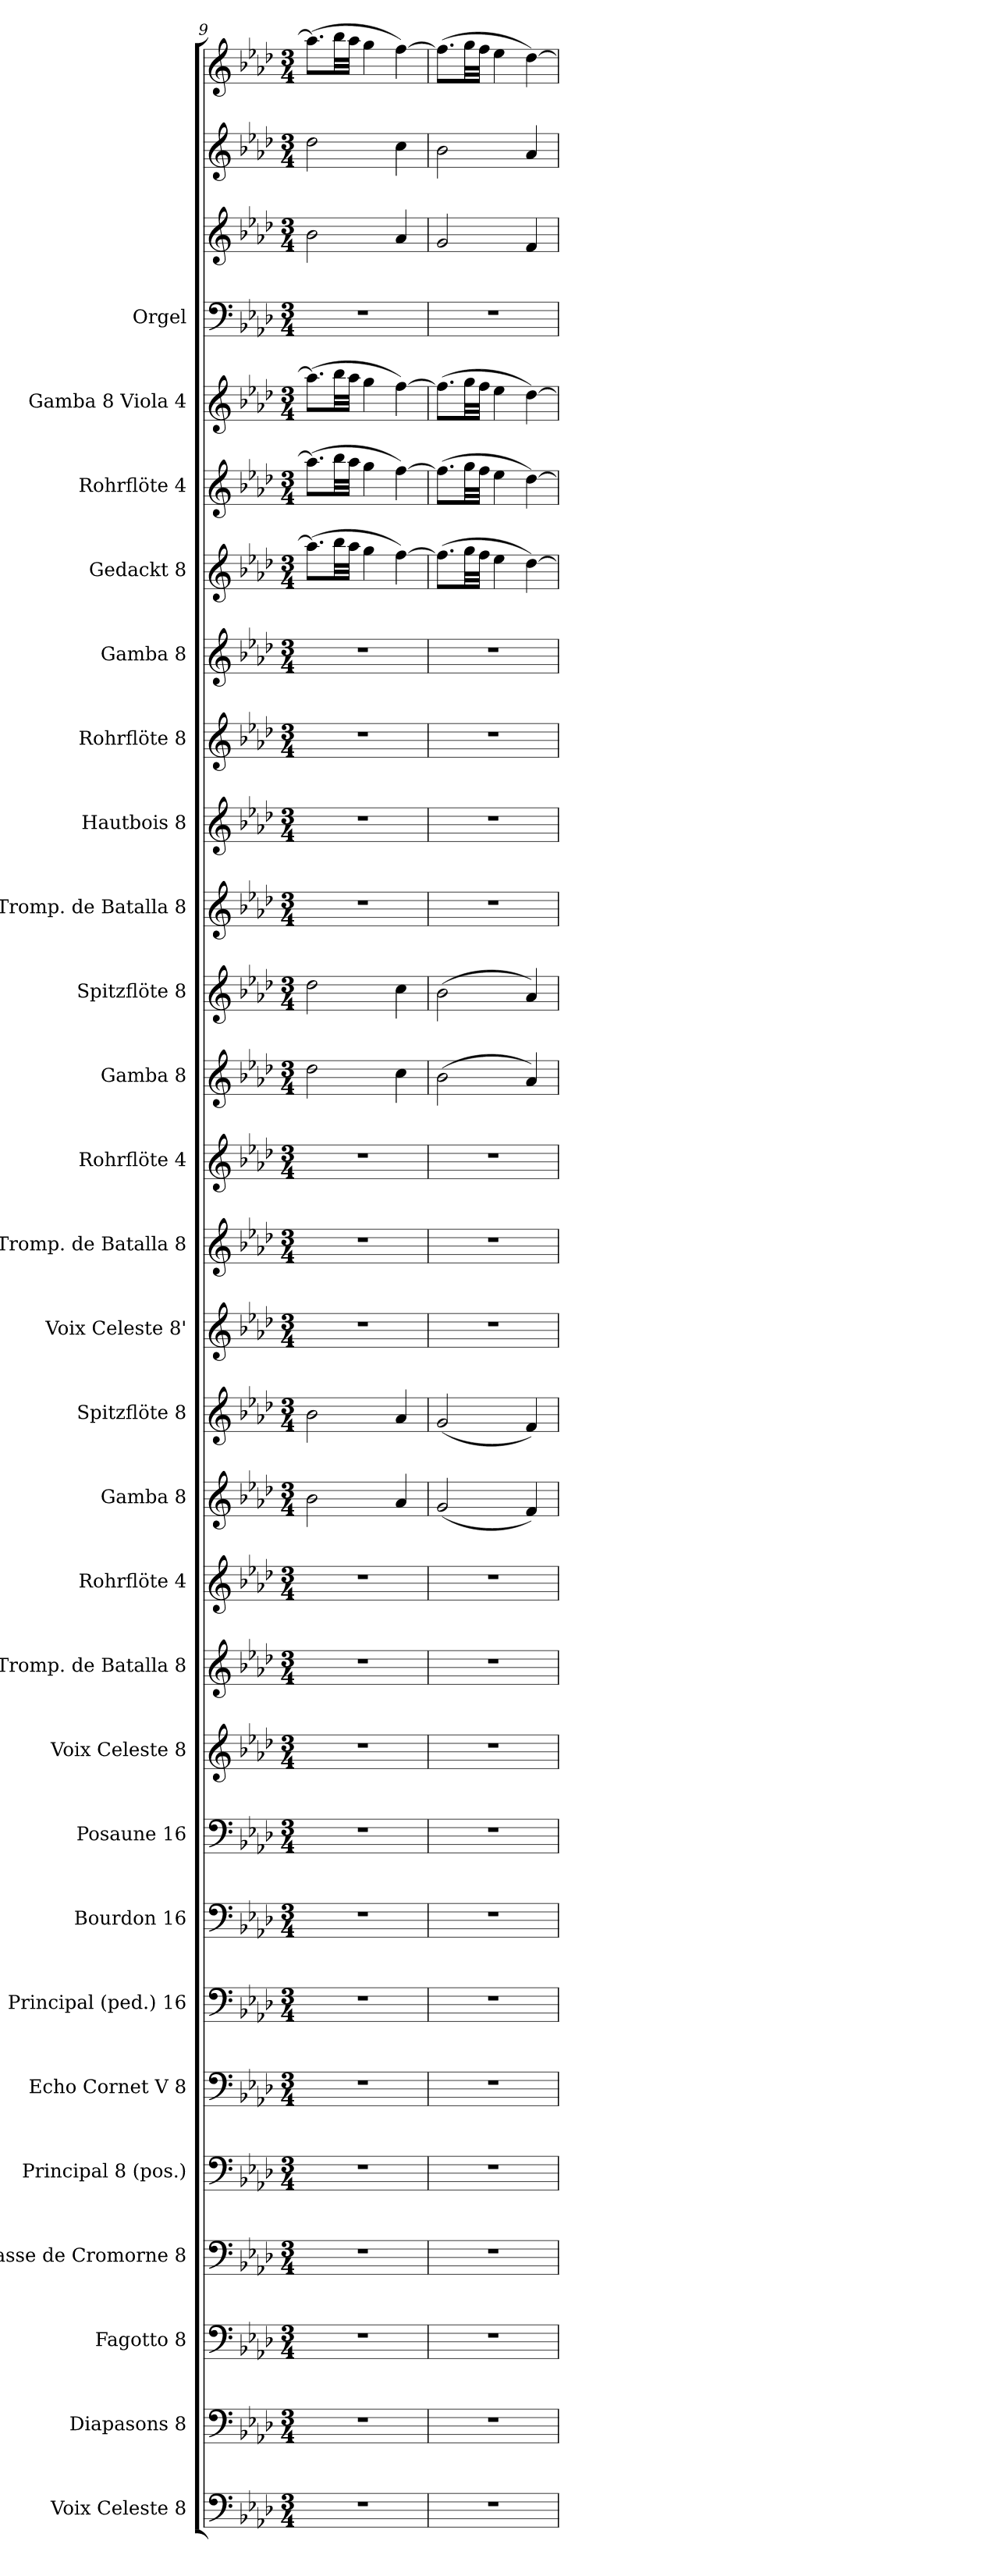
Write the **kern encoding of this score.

**kern	**kern	**kern	**kern	**kern	**kern	**kern	**kern	**kern	**kern	**kern	**kern	**kern	**kern	**kern	**kern	**kern	**kern	**kern	**kern	**kern	**kern	**kern	**kern	**kern	**kern	**kern	**kern	**kern	**kern
*part27	*part26	*part25	*part24	*part23	*part22	*part21	*part20	*part19	*part18	*part17	*part16	*part15	*part14	*part13	*part12	*part11	*part10	*part9	*part8	*part7	*part6	*part5	*part4	*part3	*part2	*part1	*part1	*part1	*part1
*staff30	*staff29	*staff28	*staff27	*staff26	*staff25	*staff24	*staff23	*staff22	*staff21	*staff20	*staff19	*staff18	*staff17	*staff16	*staff15	*staff14	*staff13	*staff12	*staff11	*staff10	*staff9	*staff8	*staff7	*staff6	*staff5	*staff4	*staff3	*staff2	*staff1
*I"Voix Celeste 8	*I"Diapasons 8	*I"Fagotto 8	*I"Basse de Cromorne 8	*I"Principal 8 (pos.)	*I"Echo Cornet V 8	*I"Principal (ped.) 16	*I"Bourdon 16	*I"Posaune 16	*I"Voix Celeste 8	*I"Tromp. de Batalla 8	*I"Rohrflöte 4	*I"Gamba 8	*I"Spitzflöte 8	*I"Voix Celeste 8'	*I"Tromp. de Batalla 8	*I"Rohrflöte 4	*I"Gamba 8	*I"Spitzflöte 8	*I"Tromp. de Batalla 8	*I"Hautbois 8	*I"Rohrflöte 8	*I"Gamba 8	*I"Gedackt 8	*I"Rohrflöte 4	*I"Gamba 8 Viola 4	*I"Orgel	*	*	*
*clefF4	*clefF4	*clefF4	*clefF4	*clefF4	*clefF4	*clefF4	*clefF4	*clefF4	*clefG2	*clefG2	*clefG2	*clefG2	*clefG2	*clefG2	*clefG2	*clefG2	*clefG2	*clefG2	*clefG2	*clefG2	*clefG2	*clefG2	*clefG2	*clefG2	*clefG2	*clefF4	*clefG2	*clefG2	*clefG2
*k[b-e-a-d-]	*k[b-e-a-d-]	*k[b-e-a-d-]	*k[b-e-a-d-]	*k[b-e-a-d-]	*k[b-e-a-d-]	*k[b-e-a-d-]	*k[b-e-a-d-]	*k[b-e-a-d-]	*k[b-e-a-d-]	*k[b-e-a-d-]	*k[b-e-a-d-]	*k[b-e-a-d-]	*k[b-e-a-d-]	*k[b-e-a-d-]	*k[b-e-a-d-]	*k[b-e-a-d-]	*k[b-e-a-d-]	*k[b-e-a-d-]	*k[b-e-a-d-]	*k[b-e-a-d-]	*k[b-e-a-d-]	*k[b-e-a-d-]	*k[b-e-a-d-]	*k[b-e-a-d-]	*k[b-e-a-d-]	*k[b-e-a-d-]	*k[b-e-a-d-]	*k[b-e-a-d-]	*k[b-e-a-d-]
*M3/4	*M3/4	*M3/4	*M3/4	*M3/4	*M3/4	*M3/4	*M3/4	*M3/4	*M3/4	*M3/4	*M3/4	*M3/4	*M3/4	*M3/4	*M3/4	*M3/4	*M3/4	*M3/4	*M3/4	*M3/4	*M3/4	*M3/4	*M3/4	*M3/4	*M3/4	*M3/4	*M3/4	*M3/4	*M3/4
=9	=9	=9	=9	=9	=9	=9	=9	=9	=9	=9	=9	=9	=9	=9	=9	=9	=9	=9	=9	=9	=9	=9	=9	=9	=9	=9	=9	=9	=9
2.r	2.r	2.r	2.r	2.r	2.r	2.r	2.r	2.r	2.r	2.r	2.r	2b-\	2b-\	2.r	2.r	2.r	2dd-\	2dd-\	2.r	2.r	2.r	2.r	(>8.aa-\L]	(>8.aa-\L]	(>8.aa-\L]	2.r	2b-\	2dd-\	(>8.aa-\L]
.	.	.	.	.	.	.	.	.	.	.	.	.	.	.	.	.	.	.	.	.	.	.	32bb-\LL	32bb-\LL	32bb-\LL	.	.	.	32bb-\LL
.	.	.	.	.	.	.	.	.	.	.	.	.	.	.	.	.	.	.	.	.	.	.	32aa-\JJJ	32aa-\JJJ	32aa-\JJJ	.	.	.	32aa-\JJJ
.	.	.	.	.	.	.	.	.	.	.	.	.	.	.	.	.	.	.	.	.	.	.	4gg\	4gg\	4gg\	.	.	.	4gg\
.	.	.	.	.	.	.	.	.	.	.	.	4a-/	4a-/	.	.	.	4cc\	4cc\	.	.	.	.	[4ff\)	[4ff\)	[4ff\)	.	4a-/	4cc\	[4ff\)
=10	=10	=10	=10	=10	=10	=10	=10	=10	=10	=10	=10	=10	=10	=10	=10	=10	=10	=10	=10	=10	=10	=10	=10	=10	=10	=10	=10	=10	=10
2.r	2.r	2.r	2.r	2.r	2.r	2.r	2.r	2.r	2.r	2.r	2.r	(<2g/	(<2g/	2.r	2.r	2.r	(>2b-\	(>2b-\	2.r	2.r	2.r	2.r	(>8.ff\L]	(>8.ff\L]	(>8.ff\L]	2.r	2g/	2b-\	(>8.ff\L]
.	.	.	.	.	.	.	.	.	.	.	.	.	.	.	.	.	.	.	.	.	.	.	32gg\LL	32gg\LL	32gg\LL	.	.	.	32gg\LL
.	.	.	.	.	.	.	.	.	.	.	.	.	.	.	.	.	.	.	.	.	.	.	32ff\JJJ	32ff\JJJ	32ff\JJJ	.	.	.	32ff\JJJ
.	.	.	.	.	.	.	.	.	.	.	.	.	.	.	.	.	.	.	.	.	.	.	4ee-\	4ee-\	4ee-\	.	.	.	4ee-\
.	.	.	.	.	.	.	.	.	.	.	.	4f/)	4f/)	.	.	.	4a-/)	4a-/)	.	.	.	.	[4dd-\)	[4dd-\)	[4dd-\)	.	4f/	4a-/	[4dd-\)
=	=	=	=	=	=	=	=	=	=	=	=	=	=	=	=	=	=	=	=	=	=	=	=	=	=	=	=	=	=
*-	*-	*-	*-	*-	*-	*-	*-	*-	*-	*-	*-	*-	*-	*-	*-	*-	*-	*-	*-	*-	*-	*-	*-	*-	*-	*-	*-	*-	*-
